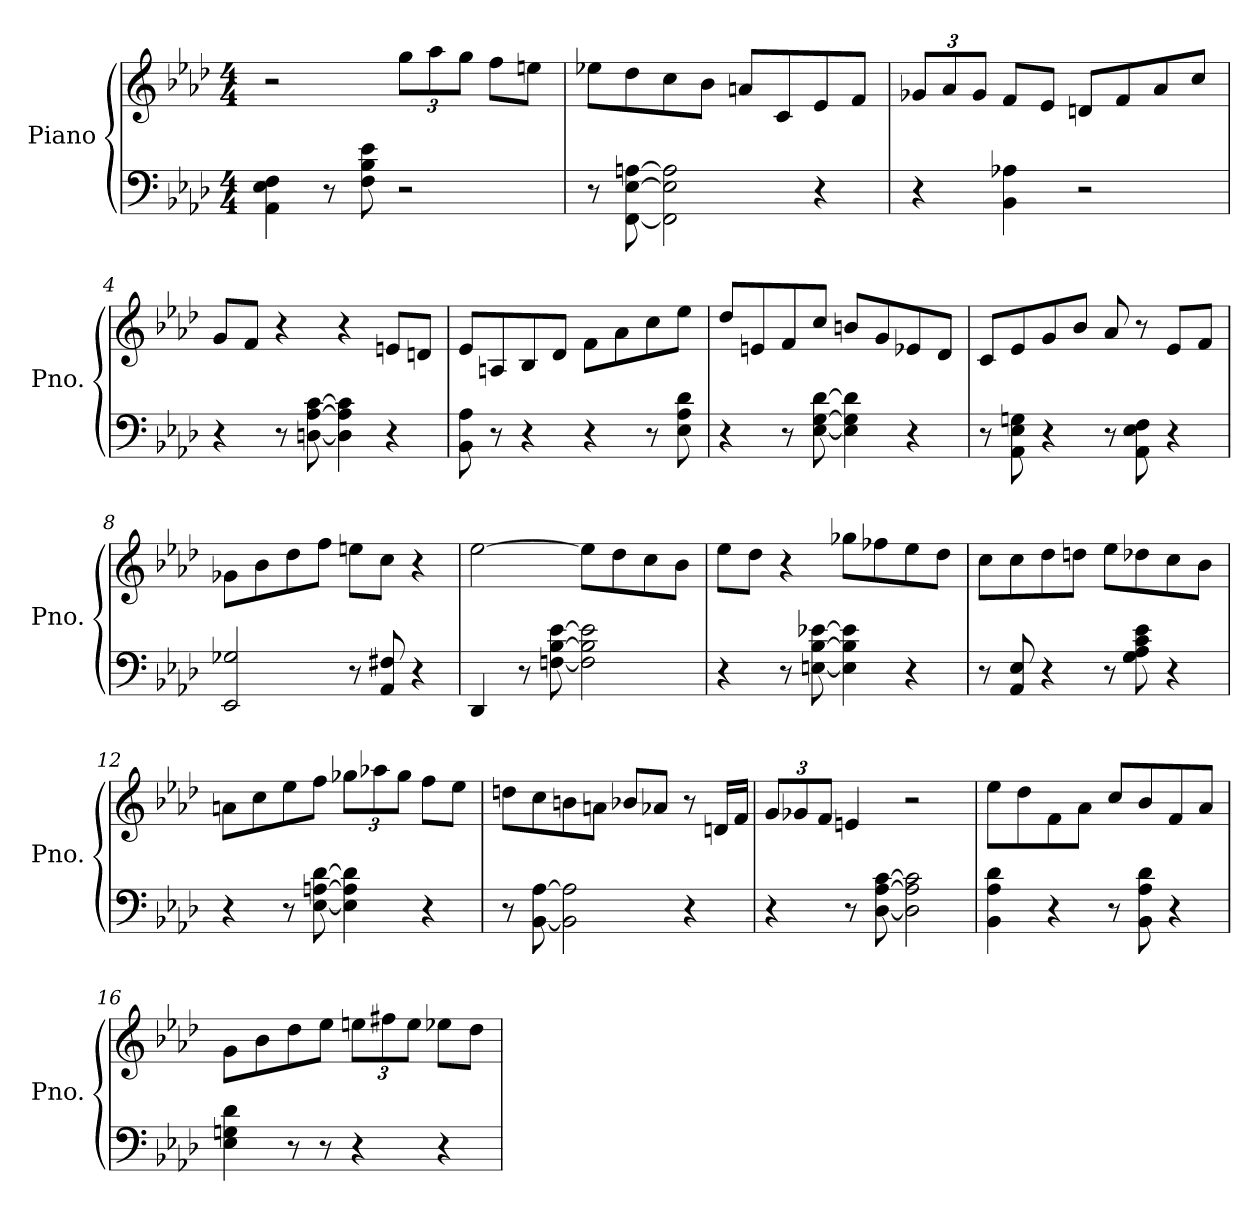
**kern	**kern
*part1	*part1
*staff2	*staff1
*I"Piano	*
*I'Pno.	*
*clefF4	*clefG2
*k[b-e-a-d-]	*k[b-e-a-d-]
*M4/4	*M4/4
*MM300	*MM300
=1	=1
4AA-\ 4E-\ 4F\	2r
8r	.
8F\ 8B-\ 8e-\	.
*	*Xbrackettup
2r	12gg\L
.	12aa-\
.	12gg\J
.	8ff\L
.	8een\J
=2	=2
8r	8ee-X\L
[8FF\ [8E-\ [8An\	8dd-\
2FF\] 2E-\] 2A\]	8cc\
.	8b-\J
.	8an/L
.	8c/
4r	8e-/
.	8f/J
=3	=3
4r	12g-X/L
.	12a-/
.	12g-/J
4BB-\ 4A-X\	8f/L
.	8e-/J
2r	8dn/L
.	8f/
.	8a-/
.	8cc/J
=4	=4
4r	8g/L
.	8f/J
8r	4r
[8Dn\ [8A-\ [8c\	.
4D\] 4A-\] 4c\]	4r
4r	8en/L
.	8dn/J
!!LO:LB:g=z
=5	=5
8BB-\ 8A-\	8e-/L
8r	8An/
4r	8B-/
.	8d-/J
4r	8f\L
.	8a-\
8r	8cc\
8E-\ 8A-\ 8d-\	8ee-\J
=6	=6
4r	8dd-/L
.	8en/
8r	8f/
[8E-\ [8G\ [8d-\	8cc/J
4E-\] 4G\] 4d-\]	8bn/L
.	8g/
4r	8e-X/
.	8d-/J
=7	=7
8r	8c/L
8AA-\ 8E-\ 8Gn\	8e-/
4r	8g/
.	8b-/J
8r	8a-/
8AA-\ 8E-\ 8F\	8r
4r	8e-/L
.	8f/J
=8	=8
2EE-/ 2G-X/	8g-X\L
.	8b-\
.	8dd-\
.	8ff\J
8r	8een\L
8AA-/ 8F#X/	8cc\J
4r	4r
=9	=9
4DD-/	[2ee-\
8r	.
[8Fn\ [8B-\ [8e-\	.
2F\] 2B-\] 2e-\]	8ee-\L]
.	8dd-\
.	8cc\
.	8b-\J
!!LO:LB:g=z
=10	=10
4r	8ee-\L
.	8dd-\J
8r	4r
[8En\ [8B-\ [8e-X\	.
4E\] 4B-\] 4e-\]	8gg-X\L
.	8ff-X\
4r	8ee-\
.	8dd-\J
=11	=11
8r	8cc\L
8AA-/ 8E-/	8cc\
4r	8dd-\
.	8ddn\J
8r	8ee-\L
8G\ 8A-\ 8c\ 8e-\	8dd-X\
4r	8cc\
.	8b-\J
=12	=12
4r	8an\L
.	8cc\
8r	8ee-\
[8E-\ [8An\ [8d-\	8ff\J
4E-\] 4A\] 4d-\]	12gg-X\L
.	12aa-X\
.	12gg-\J
4r	8ff\L
.	8ee-\J
=13	=13
8r	8ddn\L
[8BB-\ [8A-\	8cc\
2BB-\] 2A-\]	8bn\
.	8an\J
.	8b-X/L
.	8a-X/J
4r	8r
.	16dn/LL
.	16f/JJ
!!LO:LB:g=z
=14	=14
4r	12g/L
.	12g-X/
.	12f/J
8r	4en/
[8D-\ [8A-\ [8c\	.
2D-\] 2A-\] 2c\]	2r
=15	=15
4BB-\ 4A-\ 4d-\	8ee-\L
.	8dd-\
4r	8f\
.	8a-\J
8r	8cc/L
8BB-\ 8A-\ 8d-\	8b-/
4r	8f/
.	8a-/J
=16	=16
4E-\ 4Gn\ 4d-\	8g\L
.	8b-\
8r	8dd-\
8r	8ee-\J
4r	12een\L
.	12ff#X\
.	12ee\J
4r	8ee-X\L
.	8dd-\J
=	=
*-	*-
